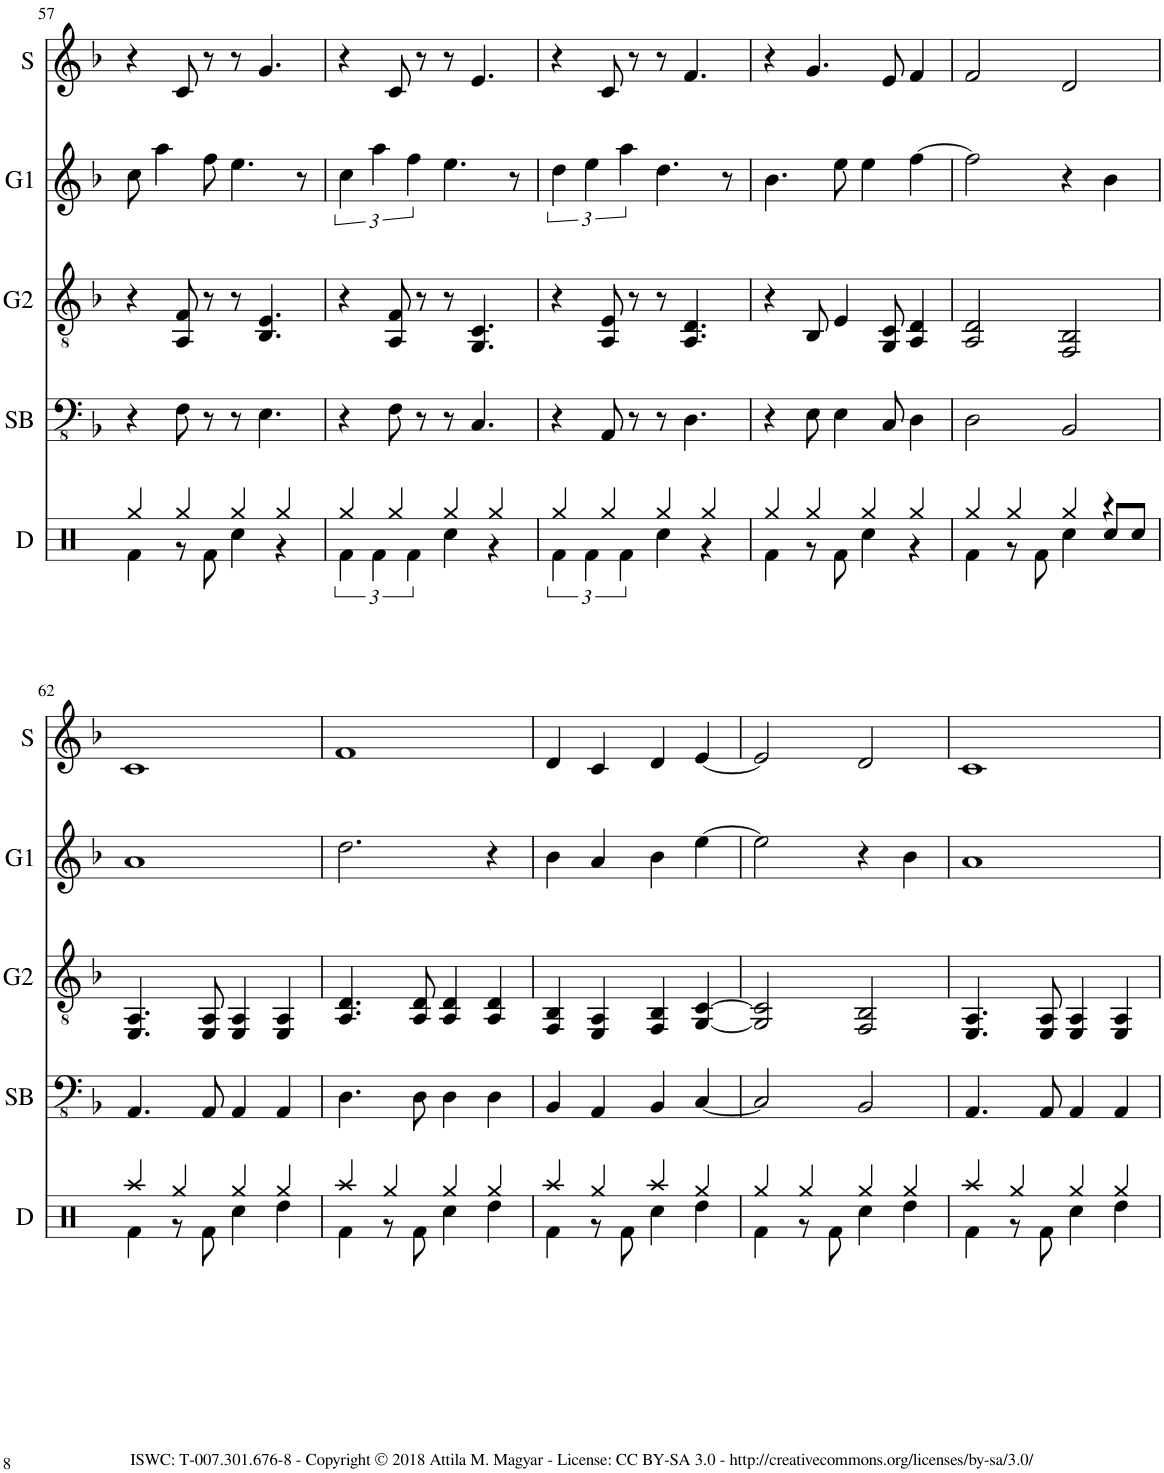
**kern	**kern	**kern	**kern	**kern
*part5	*part4	*part3	*part2	*part1
*staff5	*staff4	*staff3	*staff2	*staff1
*I"Drums	*I"Synth Bass	*I"Guitar 2	*I"Guitar 1	*I"Synth
*I'D	*I'SB	*I'G2	*I'G1	*I'S
!!LO:PB:g=z
*clefX	*clefFv4	*clefGv2	*clefG2	*clefG2
*k[]	*k[b-]	*k[b-]	*k[b-]	*k[b-]
*M4/4	*M4/4	*M4/4	*M4/4	*M4/4
=57	=57	=57	=57	=57
*^	*	*	*	*
4Rgg/	4Rf\	4r	4r	8cc\	4r
.	.	.	.	4aa\	.
4Rgg/	8r	8FF\	8AA/ 8F/	.	8c/
.	8Rf\	8r	8r	8ff\	8r
4Rgg/	4Rcc\	8r	8r	4.ee\	8r
.	.	4.EE\	4.BB-/ 4.E/	.	4.g/
4Rgg/	4r	.	.	.	.
.	.	.	.	8r	.
=58	=58	=58	=58	=58	=58
4Rgg/	6Rf\	4r	4r	6cc\	4r
.	6Rf\	.	.	6aa\	.
4Rgg/	.	8FF\	8AA/ 8F/	.	8c/
.	6Rf\	.	.	6ff\	.
.	.	8r	8r	.	8r
4Rgg/	4Rcc\	8r	8r	4.ee\	8r
.	.	4.CC/	4.GG/ 4.C/	.	4.e/
4Rgg/	4r	.	.	.	.
.	.	.	.	8r	.
=59	=59	=59	=59	=59	=59
4Rgg/	6Rf\	4r	4r	6dd\	4r
.	6Rf\	.	.	6ee\	.
4Rgg/	.	8AAA/	8AA/ 8E/	.	8c/
.	6Rf\	.	.	6aa\	.
.	.	8r	8r	.	8r
4Rgg/	4Rcc\	8r	8r	4.dd\	8r
.	.	4.DD\	4.AA/ 4.D/	.	4.f/
4Rgg/	4r	.	.	.	.
.	.	.	.	8r	.
=60	=60	=60	=60	=60	=60
4Rgg/	4Rf\	4r	4r	4.b-\	4r
4Rgg/	8r	8EE\	8BB-/	.	4.g/
.	8Rf\	4EE\	4E/	8ee\	.
4Rgg/	4Rcc\	.	.	4ee\	.
.	.	8CC/	8GG/ 8C/	.	8e/
4Rgg/	4r	4DD\	4AA/ 4D/	[4ff\	4f/
=61	=61	=61	=61	=61	=61
4Rgg/	4Rf\	2DD\	2AA/ 2D/	2ff\]	2f/
4Rgg/	8r	.	.	.	.
.	8Rf\	.	.	.	.
4Rgg/	4Rcc\	2BBB-/	2FF/ 2BB-/	4r	2d/
4r	8Rcc/L	.	.	4b-\	.
.	8Rcc/J	.	.	.	.
!!LO:LB:g=z
=62	=62	=62	=62	=62	=62
4Raa/	4Rf\	4.AAA/	4.EE/ 4.AA/	1a	1c
4Rgg/	8r	.	.	.	.
.	8Rf\	8AAA/	8EE/ 8AA/	.	.
4Rgg/	4Rcc\	4AAA/	4EE/ 4AA/	.	.
4Rgg/	4Rdd\	4AAA/	4EE/ 4AA/	.	.
=63	=63	=63	=63	=63	=63
4Raa/	4Rf\	4.DD\	4.AA/ 4.D/	2.dd\	1f
4Rgg/	8r	.	.	.	.
.	8Rf\	8DD\	8AA/ 8D/	.	.
4Rgg/	4Rcc\	4DD\	4AA/ 4D/	.	.
4Rgg/	4Rdd\	4DD\	4AA/ 4D/	4r	.
=64	=64	=64	=64	=64	=64
4Raa/	4Rf\	4BBB-/	4FF/ 4BB-/	4b-\	4d/
4Rgg/	8r	4AAA/	4EE/ 4AA/	4a/	4c/
.	8Rf\	.	.	.	.
4Raa/	4Rcc\	4BBB-/	4FF/ 4BB-/	4b-\	4d/
4Rgg/	4Rdd\	[4CC/	[4GG/ [4C/	[4ee\	[4e/
=65	=65	=65	=65	=65	=65
4Rgg/	4Rf\	2CC/]	2GG/] 2C/]	2ee\]	2e/]
4Rgg/	8r	.	.	.	.
.	8Rf\	.	.	.	.
4Rgg/	4Rcc\	2BBB-/	2FF/ 2BB-/	4r	2d/
4Rgg/	4Rdd\	.	.	4b-\	.
=66	=66	=66	=66	=66	=66
4Raa/	4Rf\	4.AAA/	4.EE/ 4.AA/	1a	1c
4Rgg/	8r	.	.	.	.
.	8Rf\	8AAA/	8EE/ 8AA/	.	.
4Rgg/	4Rcc\	4AAA/	4EE/ 4AA/	.	.
4Rgg/	4Rdd\	4AAA/	4EE/ 4AA/	.	.
*v	*v	*	*	*	*
=	=	=	=	=
*-	*-	*-	*-	*-
